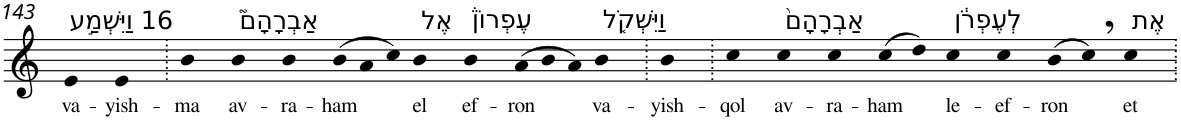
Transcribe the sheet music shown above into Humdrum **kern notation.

**kern	**text
*part1	*part1
*staff1	*staff1
*I"Piano	*
*I'Pno	*
!!LO:PB:g=z
*clefG2	*
*k[]	*
=143	=143
!LO:TX:a:t=16 וַיִּשְׁמַ֣ע	!
!	!LO:LY:b
4e	va-
!	!LO:LY:b
4e	-yish-
=144.	=144.
!	!LO:LY:b
4b	-ma
!LO:TX:a:t=אַבְרָהָם֮	!
!	!LO:LY:b
4b	av-
!	!LO:LY:b
4b	-ra-
*Xtuplet	*
!	!LO:LY:b
(>12b	-ham
12a	.
12cc)	.
!LO:TX:a:t=אֶל	!
!	!LO:LY:b
4b	el
!LO:TX:a:t=עֶפְרוֹן֒	!
!	!LO:LY:b
4b	ef-
!	!LO:LY:b
(>12a	-ron
12b	.
12a)	.
!LO:TX:a:t=וַיִּשְׁקֹ֤ל	!
!	!LO:LY:b
4b	va-
=145.	=145.
!	!LO:LY:b
4b	-yish-
=146.	=146.
!	!LO:LY:b
4cc	-qol
!LO:TX:a:t=אַבְרָהָם֙	!
!	!LO:LY:b
4cc	av-
!	!LO:LY:b
4cc	-ra-
!	!LO:LY:b
(>8cc	-ham
8dd)	.
!LO:TX:a:t=לְעֶפְרֹ֔ן	!
!	!LO:LY:b
4cc	le-
!	!LO:LY:b
4cc	-ef-
!	!LO:LY:b
(>8b	-ron
8cc,)	.
!LO:TX:a:t=אֶת	!
!	!LO:LY:b
4cc	et
=.	=.
*-	*-
